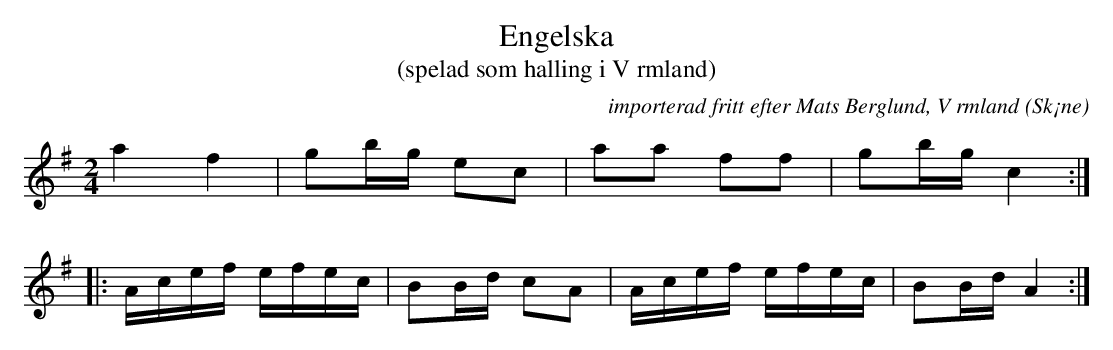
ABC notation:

X:1
T:Engelska
T:(spelad som halling i V rmland)
C:importerad fritt efter Mats Berglund, V rmland
O:Sk¡ne
M:2/4
L:1/8
K:G
a2 f2 | gb/g/ ec | aa ff | gb/g/ c2 :|
|: A/c/e/f/ e/f/e/c/ | BB/d/ cA | A/c/e/f/ e/f/e/c/ | BB/d/ A2 :|
